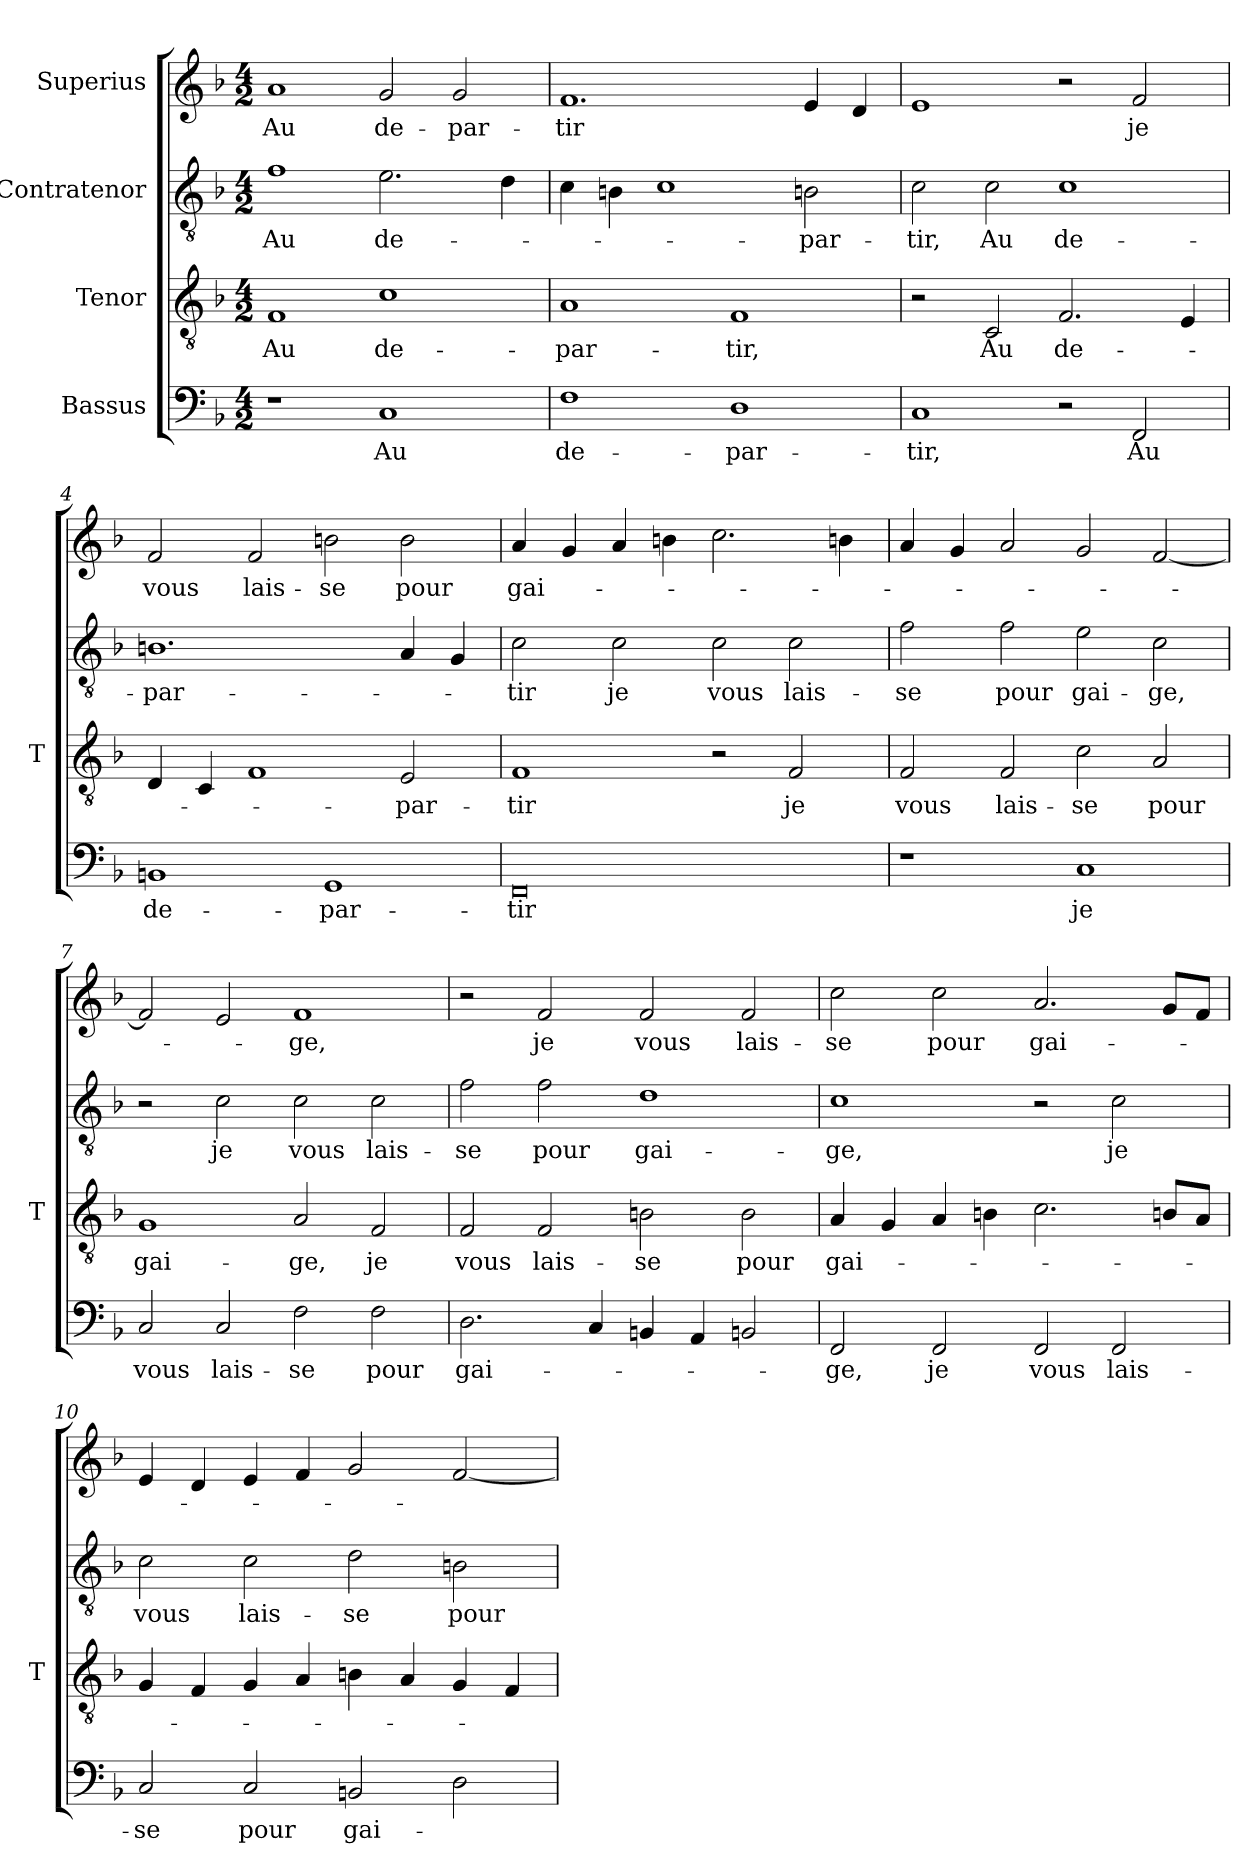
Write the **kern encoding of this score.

**kern	**text	**kern	**text	**kern	**text	**kern	**text
*part4	*part4	*part3	*part3	*part2	*part2	*part1	*part1
*staff4	*staff4	*staff3	*staff3	*staff2	*staff2	*staff1	*staff1
*I"Bassus	*	*I"Tenor	*	*I"Contratenor	*	*I"Superius	*
*	*	*I'T	*	*	*	*	*
*clefF4	*	*clefGv2	*	*clefGv2	*	*clefG2	*
*k[b-]	*	*k[b-]	*	*k[b-]	*	*k[b-]	*
*M4/2	*	*M4/2	*	*M4/2	*	*M4/2	*
=1	=1	=1	=1	=1	=1	=1	=1
1r	.	1F	-Au	1f	-Au	1a	-Au
1C	-Au	1c	de-	2.e	de-	2g	de-
.	.	.	.	.	.	2g	par-
.	.	.	.	4d	.	.	.
=2	=2	=2	=2	=2	=2	=2	=2
1F	de-	1A	par-	4c	.	1.f	-tir
.	.	.	.	4Bn	.	.	.
.	.	.	.	1c	.	.	.
1D	par-	1F	-tir,	.	.	.	.
.	.	.	.	2Bn	par-	4e	.
.	.	.	.	.	.	4d	.
=3	=3	=3	=3	=3	=3	=3	=3
1C	-tir,	2r	.	2c	-tir,	1e	.
.	.	2C	-Au	2c	-Au	.	.
2r	.	2.F	de-	1c	de-	2r	.
2FF	-Au	.	.	.	.	2f	-je
.	.	4E	.	.	.	.	.
=4	=4	=4	=4	=4	=4	=4	=4
1BBn	de-	4D	.	1.Bn	par-	2f	-vous
.	.	4C	.	.	.	.	.
.	.	1F	.	.	.	2f	lais-
1GG	par-	.	.	.	.	2bn	-se
.	.	2E	par-	4A	.	2b	-pour
.	.	.	.	4G	.	.	.
=5	=5	=5	=5	=5	=5	=5	=5
0FF	-tir	1F	-tir	2c	-tir	4a	gai-
.	.	.	.	.	.	4g	.
.	.	.	.	2c	-je	4a	.
.	.	.	.	.	.	4bn	.
.	.	2r	.	2c	-vous	2.cc	.
.	.	2F	-je	2c	lais-	.	.
.	.	.	.	.	.	4bn	.
=6	=6	=6	=6	=6	=6	=6	=6
1r	.	2F	-vous	2f	-se	4a	.
.	.	.	.	.	.	4g	.
.	.	2F	lais-	2f	-pour	2a	.
1C	-je	2c	-se	2e	gai-	2g	.
.	.	2A	-pour	2c	-ge,	[2f	.
=7	=7	=7	=7	=7	=7	=7	=7
2C	-vous	1G	gai-	2r	.	2f]	.
2C	lais-	.	.	2c	-je	2e	.
2F	-se	2A	-ge,	2c	-vous	1f	-ge,
2F	-pour	2F	-je	2c	lais-	.	.
=8	=8	=8	=8	=8	=8	=8	=8
2.D	gai-	2F	-vous	2f	-se	2r	.
.	.	2F	lais-	2f	-pour	2f	-je
4C	.	.	.	.	.	.	.
4BBn	.	2Bn	-se	1d	gai-	2f	-vous
4AA	.	.	.	.	.	.	.
2BBn	.	2B	-pour	.	.	2f	lais-
=9	=9	=9	=9	=9	=9	=9	=9
2FF	-ge,	4A	gai-	1c	-ge,	2cc	-se
.	.	4G	.	.	.	.	.
2FF	-je	4A	.	.	.	2cc	-pour
.	.	4Bn	.	.	.	.	.
2FF	-vous	2.c	.	2r	.	2.a	gai-
2FF	lais-	.	.	2c	-je	.	.
.	.	8BnL	.	.	.	8gL	.
.	.	8AJ	.	.	.	8fJ	.
=10	=10	=10	=10	=10	=10	=10	=10
2C	-se	4G	.	2c	-vous	4e	.
.	.	4F	.	.	.	4d	.
2C	-pour	4G	.	2c	lais-	4e	.
.	.	4A	.	.	.	4f	.
2BBn	gai-	4Bn	.	2d	-se	2g	.
.	.	4A	.	.	.	.	.
2D	.	4G	.	2Bn	-pour	[2f	.
.	.	4F	.	.	.	.	.
=	=	=	=	=	=	=	=
*-	*-	*-	*-	*-	*-	*-	*-
